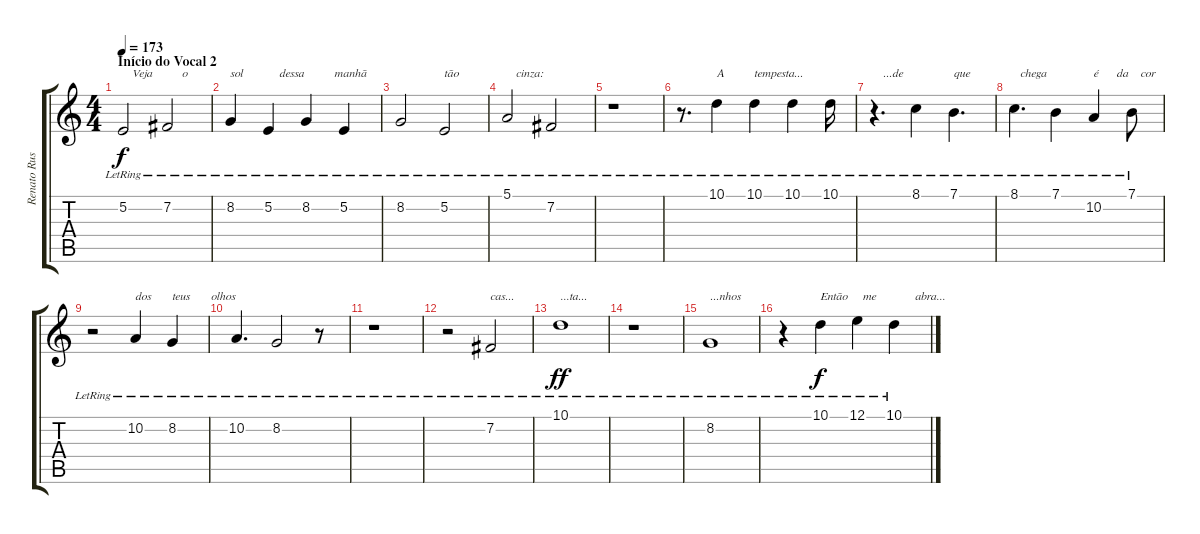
\track ("Renato Russo (Vocal)" "Renato Rus") {instrument vibraphone}
\staff {score tabs}
\tuning (E4 B3 G3 D3 A2 E2) {hide}
\ts (4 4)
\section ("" "Início do Vocal 2")
\tempo 173
\clef g2
\ks c
5.2{lr}.2{txt "   Veja" dy f} 7.2{lr}.2{txt "     o"} |
8.2{lr}.4{txt "sol            dessa          manhã"} 5.2{lr}.4 8.2{lr}.4 5.2{lr}.4 |
8.2{lr}.2 5.2{lr}.2{txt "tão"} |
5.1{lr}.2{txt "   cinza:"} 7.2{lr}.2 |
r.1 |
r.8{d} 10.1{lr}.4{txt "A          tempesta..."} 10.1{lr}.4 10.1{lr}.4 10.1{lr}.16 |
r.4{d txt "   ...de"} 8.1{lr}.4 7.1{lr}.4{d txt "que"} |
8.1{lr}.4{d txt "  chega"} 7.1{lr}.4 10.2{lr}.4{txt "é      da    cor"} 7.1{lr}.8 |
r.2 10.2{lr}.4{txt "dos       teus       olhos"} 8.2{lr}.4 |
10.2{lr}.4{d} 8.2{lr}.2 r.8 |
r.1 |
r.2 7.2{lr}.2{txt "cas..."} |
10.1{lr}.1{txt "...ta..." dy ff} |
r.1 |
8.2{lr}.1{txt "...nhos"} |
r.4 10.1{lr}.4{txt "Então     me " dy f} 12.1{lr}.4 10.1{lr}.4{txt "       abra..."}
